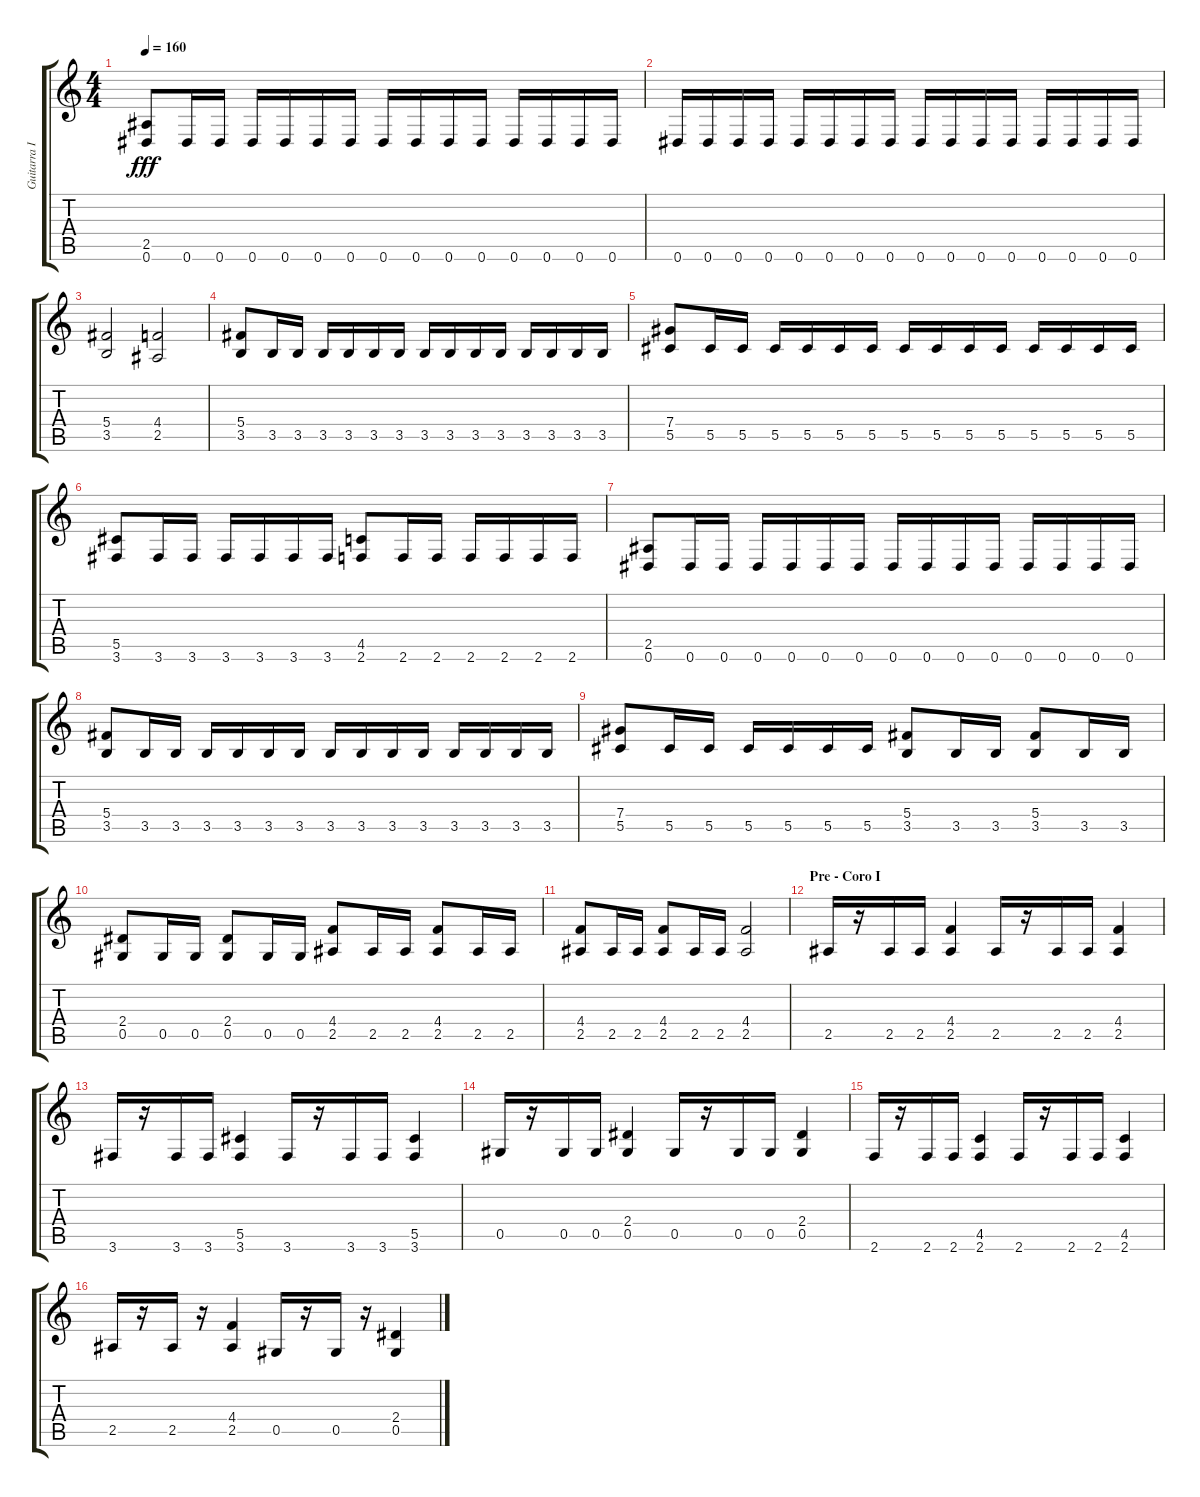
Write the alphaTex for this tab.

\track ("Guitarra II" "Guitarra I") {instrument distortionguitar}
\staff {score tabs}
\tuning (Eb4 Bb3 Gb3 Db3 Ab2 Eb2) {hide}
\ts (4 4)
\tempo 160
\clef g2
\ks c
(2.5 0.6).8{dy fff} 0.6.16 0.6.16 0.6.16 0.6.16 0.6.16 0.6.16 0.6.16 0.6.16 0.6.16 0.6.16 0.6.16 0.6.16 0.6.16 0.6.16 |
0.6.16 0.6.16 0.6.16 0.6.16 0.6.16 0.6.16 0.6.16 0.6.16 0.6.16 0.6.16 0.6.16 0.6.16 0.6.16 0.6.16 0.6.16 0.6.16 |
(5.4 3.5).2 (4.4 2.5).2 |
(5.4 3.5).8 3.5.16 3.5.16 3.5.16 3.5.16 3.5.16 3.5.16 3.5.16 3.5.16 3.5.16 3.5.16 3.5.16 3.5.16 3.5.16 3.5.16 |
(7.4 5.5).8 5.5.16 5.5.16 5.5.16 5.5.16 5.5.16 5.5.16 5.5.16 5.5.16 5.5.16 5.5.16 5.5.16 5.5.16 5.5.16 5.5.16 |
(5.5 3.6).8 3.6.16 3.6.16 3.6.16 3.6.16 3.6.16 3.6.16 (4.5 2.6).8 2.6.16 2.6.16 2.6.16 2.6.16 2.6.16 2.6.16 |
(2.5 0.6).8 0.6.16 0.6.16 0.6.16 0.6.16 0.6.16 0.6.16 0.6.16 0.6.16 0.6.16 0.6.16 0.6.16 0.6.16 0.6.16 0.6.16 |
(5.4 3.5).8 3.5.16 3.5.16 3.5.16 3.5.16 3.5.16 3.5.16 3.5.16 3.5.16 3.5.16 3.5.16 3.5.16 3.5.16 3.5.16 3.5.16 |
(7.4 5.5).8 5.5.16 5.5.16 5.5.16 5.5.16 5.5.16 5.5.16 (5.4 3.5).8 3.5.16 3.5.16 (5.4 3.5).8 3.5.16 3.5.16 |
(2.4 0.5).8 0.5.16 0.5.16 (2.4 0.5).8 0.5.16 0.5.16 (4.4 2.5).8 2.5.16 2.5.16 (4.4 2.5).8 2.5.16 2.5.16 |
(4.4 2.5).8 2.5.16 2.5.16 (4.4 2.5).8 2.5.16 2.5.16 (4.4 2.5).2 |
\section ("" "Pre - Coro I")
2.5.16 r.16 2.5.16 2.5.16 (4.4 2.5).4 2.5.16 r.16 2.5.16 2.5.16 (4.4 2.5).4 |
3.6.16 r.16 3.6.16 3.6.16 (5.5 3.6).4 3.6.16 r.16 3.6.16 3.6.16 (5.5 3.6).4 |
0.5.16 r.16 0.5.16 0.5.16 (2.4 0.5).4 0.5.16 r.16 0.5.16 0.5.16 (2.4 0.5).4 |
2.6.16 r.16 2.6.16 2.6.16 (4.5 2.6).4 2.6.16 r.16 2.6.16 2.6.16 (4.5 2.6).4 |
2.5.16 r.16 2.5.16 r.16 (4.4 2.5).4 0.5.16 r.16 0.5.16 r.16 (2.4 0.5).4
